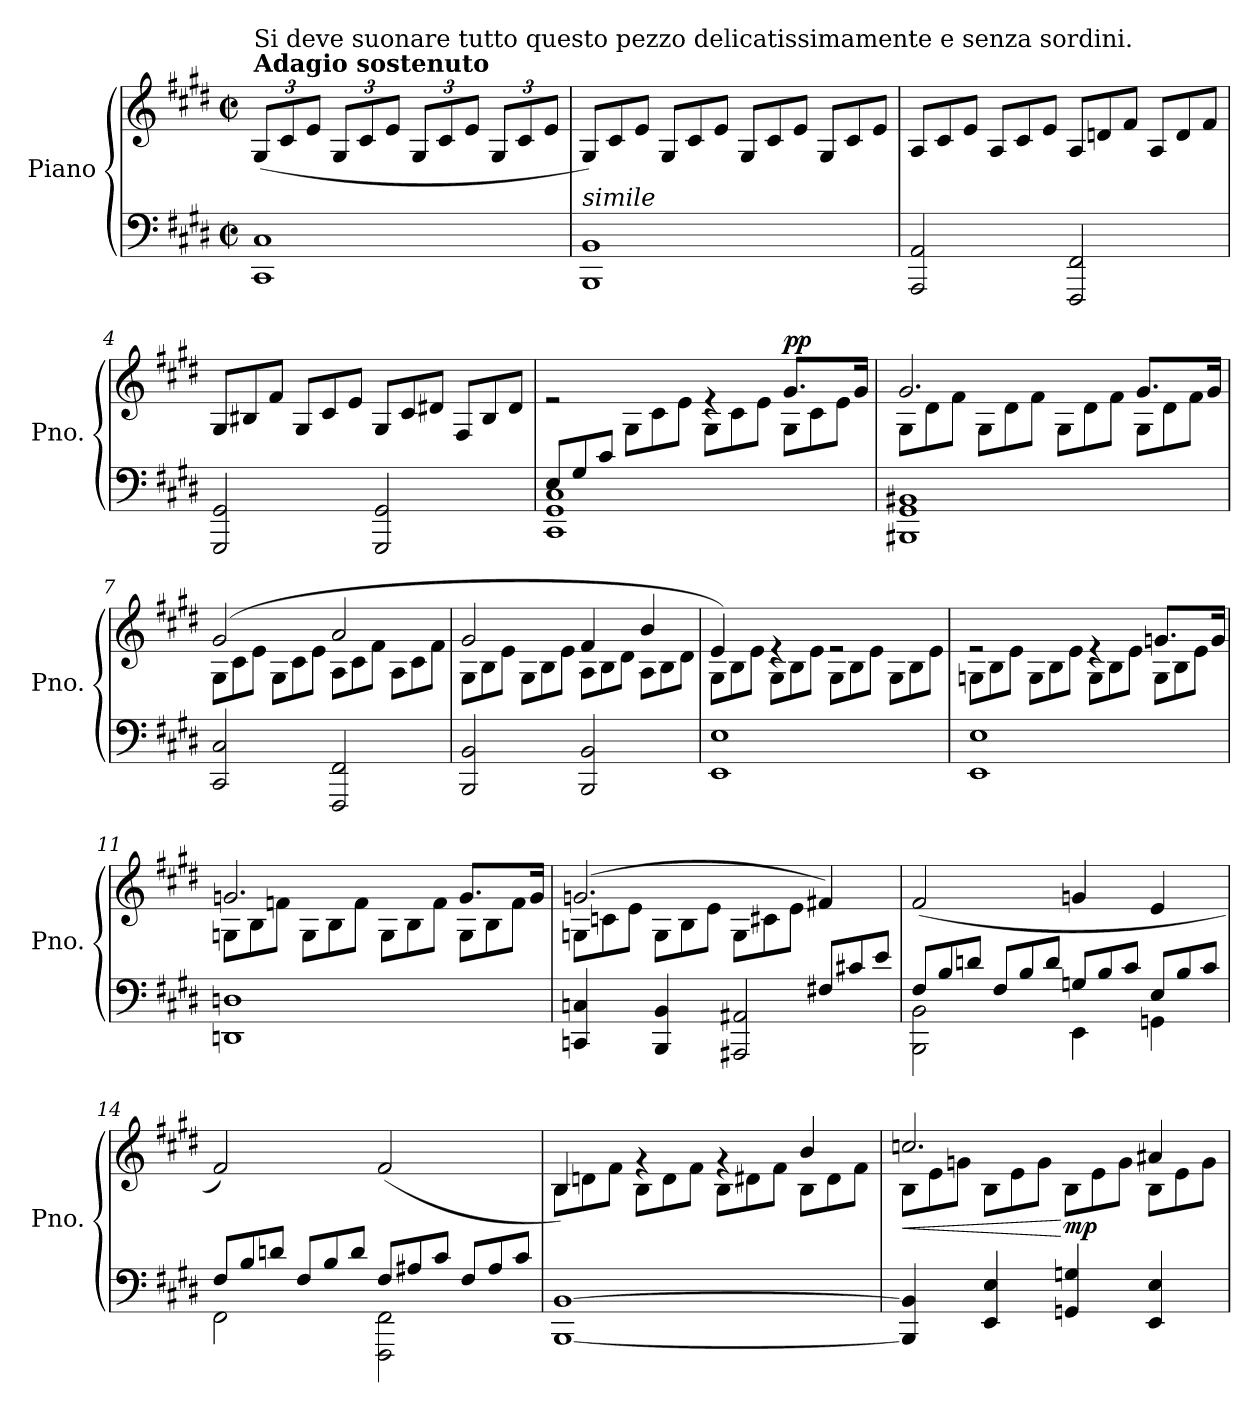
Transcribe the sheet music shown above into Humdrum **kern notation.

**kern	**kern	**dynam
*part1	*part1	*part1
*staff2	*staff1	*staff1/2
*I"Piano	*	*
*I'Pno.	*	*
*clefF4	*clefG2	*
*k[f#c#g#d#]	*k[f#c#g#d#]	*
*M2/2	*M2/2	*
*met(c|)	*met(c|)	*
*	*Xbrackettup	*
=1	=1	=1
!	!LO:TX:a:B:t=Adagio sostenuto	!
!	!LO:TX:a:t=Si deve suonare tutto questo pezzo delicatissimamente e senza sordini.	!
!	!	!LO:DY:b
1CC# 1C#	(12G#/L	other-dynamics
.	12c#/	.
.	12e/J	.
.	12G#/L	.
.	12c#/	.
.	12e/J	.
.	12G#/L	.
.	12c#/	.
.	12e/J	.
.	12G#/L	.
.	12c#/	.
.	12e/J	.
=2	=2	=2
*	*Xtuplet	*
!LO:TX:a:i:t=simile	!	!
1BBB 1BB	12G#/L)	.
.	12c#/	.
.	12e/J	.
.	12G#/L	.
.	12c#/	.
.	12e/J	.
.	12G#/L	.
.	12c#/	.
.	12e/J	.
.	12G#/L	.
.	12c#/	.
.	12e/J	.
=3	=3	=3
2AAA/ 2AA/	12A/L	.
.	12c#/	.
.	12e/J	.
.	12A/L	.
.	12c#/	.
.	12e/J	.
2FFF#/ 2FF#/	12A/L	.
.	12dn/	.
.	12f#/J	.
.	12A/L	.
.	12d/	.
.	12f#/J	.
!!LO:LB:g=z
=4	=4	=4
2GGG#/ 2GG#/	12G#/L	.
.	12B#X/	.
.	12f#/J	.
.	12G#/L	.
.	12c#/	.
.	12e/J	.
2GGG#/ 2GG#/	12G#/L	.
.	12c#/	.
.	12d#X/J	.
.	12F#/L	.
.	12B#/	.
.	12d#/J	.
=5	=5	=5
*Xtuplet	*	*
*^	*^	*
12E/L	1CC# 1GG# 1C#	2re	4ryy	.
12G#/	.	.	.	.
12c#/J	.	.	.	.
2.ryy	.	.	12G#\L	.
.	.	.	12c#\	.
.	.	.	12e\J	.
.	.	4re	12G#\L	.
.	.	.	12c#\	.
.	.	.	12e\J	.
!	!	!	!	!LO:DY:a
.	.	8.g#/L	12G#\L	pp
.	.	.	12c#\	.
.	.	.	12e\J	.
.	.	16g#/Jk	.	.
*v	*v	*	*	*
=6	=6	=6	=6
1BBB#X 1GG# 1BB#X	2.g#/	12G#\L	.
.	.	12d#\	.
.	.	12f#\J	.
.	.	12G#\L	.
.	.	12d#\	.
.	.	12f#\J	.
.	.	12G#\L	.
.	.	12d#\	.
.	.	12f#\J	.
.	8.g#/L	12G#\L	.
.	.	12d#\	.
.	.	12f#\J	.
.	16g#/Jk	.	.
=7	=7	=7	=7
2CC#/ 2C#/	(2g#/	12G#\L	.
.	.	12c#\	.
.	.	12e\J	.
.	.	12G#\L	.
.	.	12c#\	.
.	.	12e\J	.
2FFF#/ 2FF#/	2a/	12A\L	.
.	.	12c#\	.
.	.	12f#\J	.
.	.	12A\L	.
.	.	12c#\	.
.	.	12f#\J	.
!!LO:LB:g=z	!!
=8	=8	=8	=8
2BBB/ 2BB/	2g#/	12G#\L	.
.	.	12B\	.
.	.	12e\J	.
.	.	12G#\L	.
.	.	12B\	.
.	.	12e\J	.
2BBB/ 2BB/	4f#/	12A\L	.
.	.	12B\	.
.	.	12d#\J	.
.	4b/	12A\L	.
.	.	12B\	.
.	.	12d#\J	.
=9	=9	=9	=9
1EE 1E	4e/)	12G#\L	.
.	.	12B\	.
.	.	12e\J	.
.	4re	12G#\L	.
.	.	12B\	.
.	.	12e\J	.
.	2re	12G#\L	.
.	.	12B\	.
.	.	12e\J	.
.	.	12G#\L	.
.	.	12B\	.
.	.	12e\J	.
=10	=10	=10	=10
1EE 1E	2re	12Gn\L	.
.	.	12B\	.
.	.	12e\J	.
.	.	12G\L	.
.	.	12B\	.
.	.	12e\J	.
.	4re	12G\L	.
.	.	12B\	.
.	.	12e\J	.
.	8.gn/L	12G\L	.
.	.	12B\	.
.	.	12e\J	.
.	16g/Jk	.	.
=11	=11	=11	=11
1DDn 1Dn	2.gn/	12Gn\L	.
.	.	12B\	.
.	.	12fn\J	.
.	.	12G\L	.
.	.	12B\	.
.	.	12f\J	.
.	.	12G\L	.
.	.	12B\	.
.	.	12f\J	.
.	8.g/L	12G\L	.
.	.	12B\	.
.	.	12f\J	.
.	16g/Jk	.	.
!!LO:LB:g=z	!!
=12	=12	=12	=12
*^	*	*	*
2.ryy	4CCn/ 4Cn/	(>2.gn/	12Gn\L	.
.	.	.	12cn\	.
.	.	.	12e\J	.
.	4BBB/ 4BB/	.	12G\L	.
.	.	.	12B\	.
.	.	.	12e\J	.
.	2AAA#X/ 2AA#X/	.	12G\L	.
.	.	.	12c#X\	.
.	.	.	12e\J	.
12F#X/L	.	4f#X/)	4ryy	.
12c#X/	.	.	.	.
12e/J	.	.	.	.
*	*	*v	*v	*
=13	=13	=13	=13
12F#/L	2BBB\ 2BB\	(2f#/	.
12B/	.	.	.
12dn/J	.	.	.
12F#/L	.	.	.
12B/	.	.	.
12d/J	.	.	.
12Gn/L	4EE\	4gn/	.
12B/	.	.	.
12c#/J	.	.	.
12E/L	4GGn\	4e/	.
12B/	.	.	.
12c#/J	.	.	.
=14	=14	=14	=14
12F#/L	2FF#\	2f#/)	.
12B/	.	.	.
12dn/J	.	.	.
12F#/L	.	.	.
12B/	.	.	.
12d/J	.	.	.
12F#/L	2FFF#\ 2FF#\	(2f#/	.
12A#X/	.	.	.
12c#/J	.	.	.
12F#/L	.	.	.
12A#/	.	.	.
12c#/J	.	.	.
*v	*v	*	*
=15	=15	=15
*	*^	*
[1BBB [1BB	4B/)	12B\L	.
.	.	12dn\	.
.	.	12f#\J	.
.	4rg	12B\L	.
.	.	12d\	.
.	.	12f#\J	.
.	4rg	12B\L	.
.	.	12d#X\	.
.	.	12f#\J	.
.	4b/	12B\L	.
.	.	12d#\	.
.	.	12f#\J	.
!!LO:LB:g=z	!!
=16	=16	=16	=16
!	!	!	!LO:HP:b
4BBB/] 4BB/]	2.ccn/	12B\L	<
.	.	12e\	.
.	.	12gn\J	.
4EE/ 4E/	.	12B\L	.
.	.	12e\	.
.	.	12g\J	.
!	!	!	!LO:DY:n=1:b
4GGn/ 4Gn/	.	12B\L	[ mp
.	.	12e\	.
.	.	12g\J	.
4EE/ 4E/	4a#X/	12B\L	.
.	.	12e\	.
.	.	12g\J	.
*	*v	*v	*
=	=	=
*-	*-	*-
